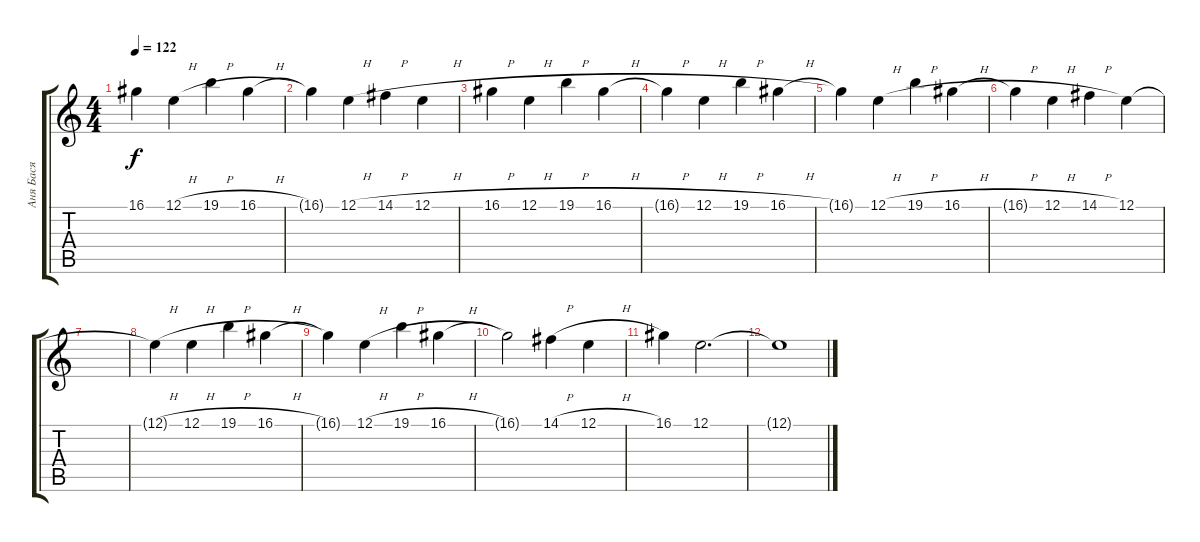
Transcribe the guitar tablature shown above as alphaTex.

\track ("Аня Бася" "Аня Бася") {instrument fx5brightness}
\staff {score tabs}
\tuning (E4 B3 G3 D3 A2 E2) {hide}
\ts (4 4)
\tempo 122
\clef g2
\ks c
16.1{t}.4{dy f} 12.1{h}.4 19.1{h}.4 16.1{h}.4 |
16.1{t}.4 12.1{h}.4 14.1{h}.4 12.1{h}.4 |
16.1{h}.4 12.1{h}.4 19.1{h}.4 16.1{h}.4 |
16.1{h t}.4 12.1{h}.4 19.1{h}.4 16.1{h}.4 |
16.1{t}.4 12.1{h}.4 19.1{h}.4 16.1{h}.4 |
16.1{h t}.4 12.1{h}.4 14.1{h}.4 12.1.4 |
|
12.1{h t}.4 12.1{h}.4 19.1{h}.4 16.1{h}.4 |
16.1{t}.4 12.1{h}.4 19.1{h}.4 16.1{h}.4 |
16.1{t}.2 14.1{h}.4 12.1{h}.4 |
16.1.4 12.1.2{d} |
12.1{t}.1
